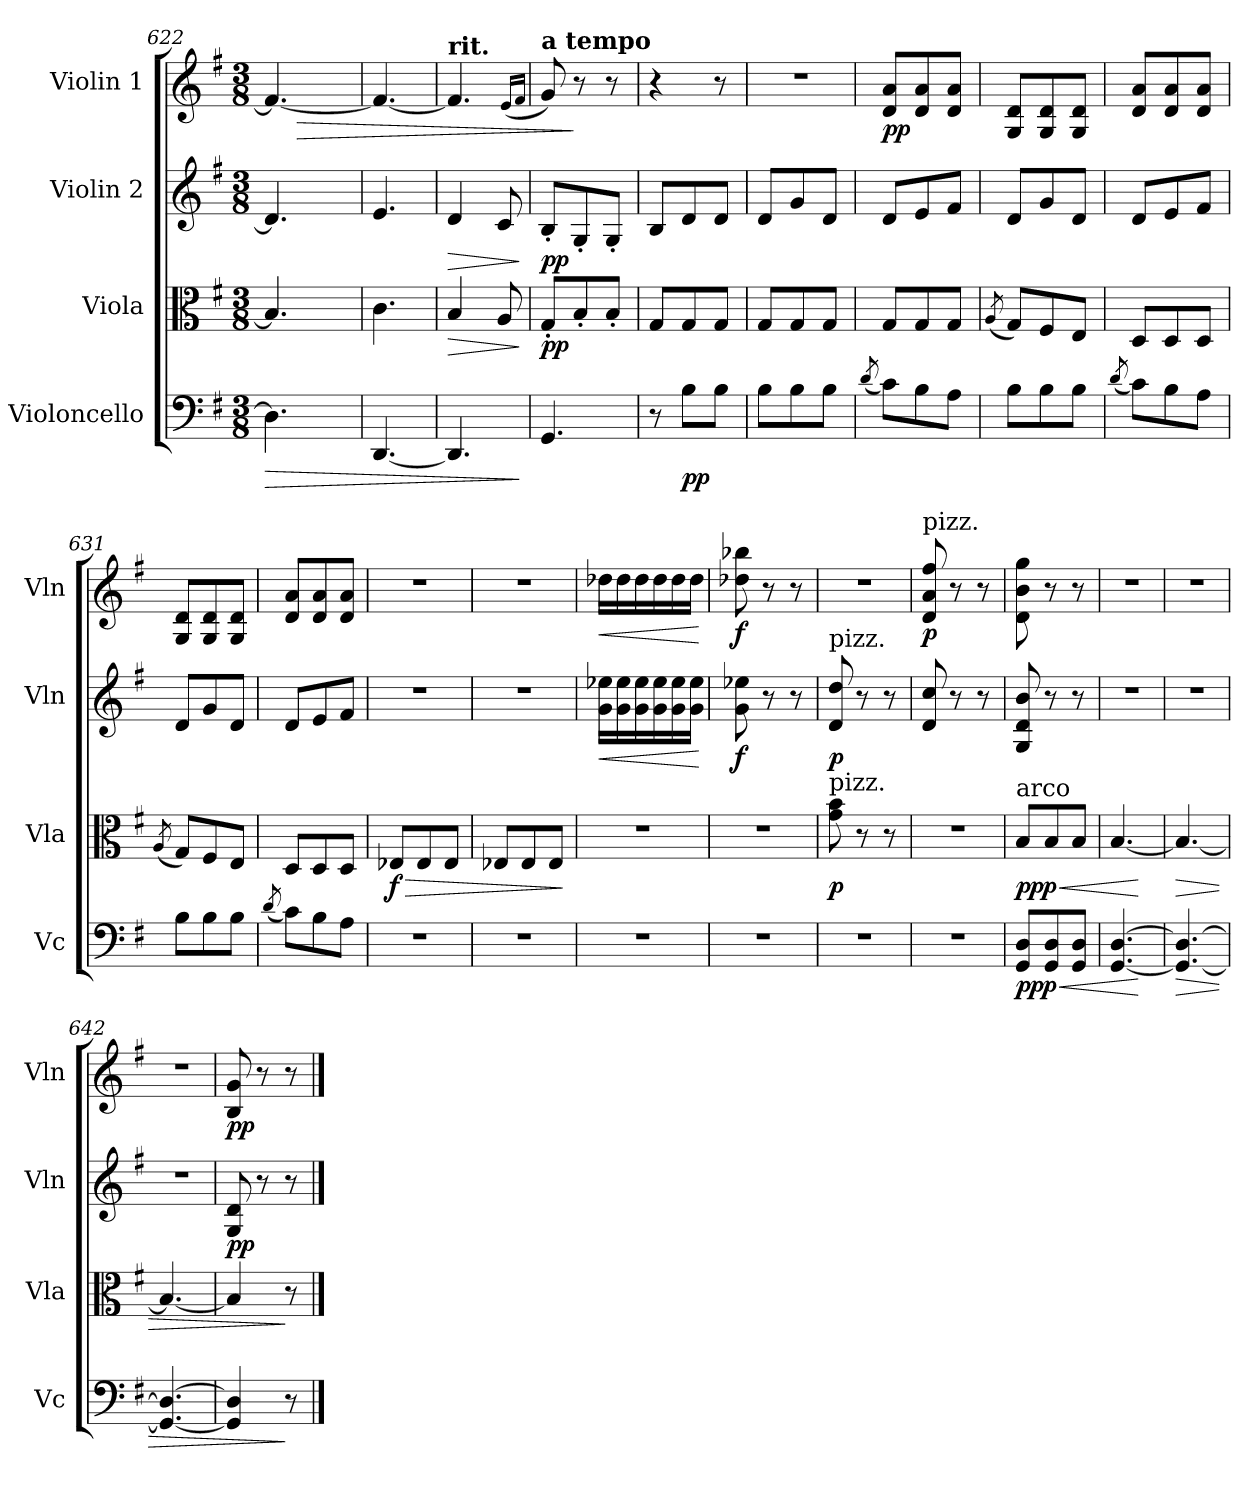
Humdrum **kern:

**kern	**dynam	**kern	**dynam	**kern	**dynam	**kern	**dynam
*part4	*part4	*part3	*part3	*part2	*part2	*part1	*part1
*staff4	*staff4	*staff3	*staff3	*staff2	*staff2	*staff1	*staff1
*I"Violoncello	*	*I"Viola	*	*I"Violin 2	*	*I"Violin 1	*
*I'Vc	*	*I'Vla	*	*I'Vln	*	*I'Vln	*
*clefF4	*	*clefC3	*	*clefG2	*	*clefG2	*
*k[f#]	*	*k[f#]	*	*k[f#]	*	*k[f#]	*
*M3/8	*	*M3/8	*	*M3/8	*	*M3/8	*
=622	=622	=622	=622	=622	=622	=622	=622
!	!LO:HP:b	!	!	!	!	!	!
*	*	*	*	*	*	*^	*
4.D\]	>	4.B/]	.	4.d/]	.	4.f#/_	8ryy	.
!	!	!	!	!	!	!	!	!LO:HP:b
.	.	.	.	.	.	.	8ryy	>
.	.	.	.	.	.	.	8ryy	.
=623	=623	=623	=623	=623	=623	=623	=623	=623
!	!	!	!	!	!	!LO:TX:a:B:t=rit.	!	!
*	*	*	*	*	*	*v	*v	*
[4.DD/	.	4.c\	.	4.e/	.	4.f#/_	.
=624	=624	=624	=624	=624	=624	=624	=624
!	!	!	!	!	!	!LO:TX:a:B:t=rit.	!
!	!	!	!LO:HP:b	!	!LO:HP:b	!	!
4.DD/]	.	4B/	>	4d/	>	4.f#/]	.
.	.	8A/	.	8c/	.	.	.
.	.	.	.	.	.	(<16qe/LL	.
.	.	.	.	.	.	16qf#/JJ	.
.	]	.	]	.	]	.	.
=625	=625	=625	=625	=625	=625	=625	=625
!!LO:REH:place=s1:a:B:fs=14:t=KK
!	!	!	!	!	!	!LO:TX:a:B:t=a tempo	!
!	!	!	!LO:DY:b	!	!LO:DY:b	!	!
4.GG/	.	8G'/L	pp	8B'/L	pp	8g/)	.
.	.	8B'/	.	8G'/	.	8r	]
.	.	8B'/J	.	8G'/J	.	8r	.
!!LO:LB:g=z
=626	=626	=626	=626	=626	=626	=626	=626
8r	.	8G/L	.	8B/L	.	4r	.
!	!LO:DY:b	!	!	!	!	!	!
8B\L	pp	8G/	.	8d/	.	.	.
8B\J	.	8G/J	.	8d/J	.	8r	.
=627	=627	=627	=627	=627	=627	=627	=627
8B\L	.	8G/L	.	8d/L	.	4.r	.
8B\	.	8G/	.	8g/	.	.	.
8B\J	.	8G/J	.	8d/J	.	.	.
=628	=628	=628	=628	=628	=628	=628	=628
(<8qd/	.	.	.	.	.	.	.
!	!	!	!	!	!	!	!LO:DY:b
8c\L)	.	8G/L	.	8d/L	.	8d/ 8a/L	pp
8B\	.	8G/	.	8e/	.	8d/ 8a/	.
8A\J	.	8G/J	.	8f#/J	.	8d/ 8a/J	.
=629	=629	=629	=629	=629	=629	=629	=629
.	.	(<8qA/	.	.	.	.	.
8B\L	.	8G/L)	.	8d/L	.	8G/ 8d/L	.
8B\	.	8F#/	.	8g/	.	8G/ 8d/	.
8B\J	.	8E/J	.	8d/J	.	8G/ 8d/J	.
=630	=630	=630	=630	=630	=630	=630	=630
(<8qd/	.	.	.	.	.	.	.
8c\L)	.	8D/L	.	8d/L	.	8d/ 8a/L	.
8B\	.	8D/	.	8e/	.	8d/ 8a/	.
8A\J	.	8D/J	.	8f#/J	.	8d/ 8a/J	.
=631	=631	=631	=631	=631	=631	=631	=631
.	.	(<8qA/	.	.	.	.	.
8B\L	.	8G/L)	.	8d/L	.	8G/ 8d/L	.
8B\	.	8F#/	.	8g/	.	8G/ 8d/	.
8B\J	.	8E/J	.	8d/J	.	8G/ 8d/J	.
=632	=632	=632	=632	=632	=632	=632	=632
(<8qd/	.	.	.	.	.	.	.
8c\L)	.	8D/L	.	8d/L	.	8d/ 8a/L	.
8B\	.	8D/	.	8e/	.	8d/ 8a/	.
8A\J	.	8D/J	.	8f#/J	.	8d/ 8a/J	.
=633	=633	=633	=633	=633	=633	=633	=633
!	!	!	!LO:HP:b	!	!	!	!
!	!	!	!LO:DY:n=1:b	!	!	!	!
4.r	.	8E-X/L	> f	4.r	.	4.r	.
.	.	8E-/	.	.	.	.	.
.	.	8E-/J	.	.	.	.	.
=634	=634	=634	=634	=634	=634	=634	=634
4.r	.	8E-X/L	.	4.r	.	4.r	.
.	.	8E-/	.	.	.	.	.
.	.	8E-/J	.	.	.	.	.
.	.	.	]	.	.	.	.
!!LO:LB:g=z
=635	=635	=635	=635	=635	=635	=635	=635
!	!	!	!	!	!LO:HP:b	!	!LO:HP:b
4.r	.	4.r	.	16g\ 16ee-X\LL	<	16dd-X\LL	<
.	.	.	.	16g\ 16ee-\	.	16dd-\	.
.	.	.	.	16g\ 16ee-\	.	16dd-\	.
.	.	.	.	16g\ 16ee-\	.	16dd-\	.
.	.	.	.	16g\ 16ee-\	.	16dd-\	.
.	.	.	.	16g\ 16ee-\JJ	.	16dd-\JJ	.
.	.	.	.	.	[	.	[
=636	=636	=636	=636	=636	=636	=636	=636
!	!	!	!	!	!LO:DY:b	!	!LO:DY:b
4.r	.	4.r	.	8g\ 8ee-X\	f	8dd-X\ 8bb-X\	f
.	.	.	.	8r	.	8r	.
.	.	.	.	8r	.	8r	.
=637	=637	=637	=637	=637	=637	=637	=637
!	!	!	!	!LO:TX:a:t=pizz.	!	!	!
!	!	!LO:TX:a:t=pizz.	!	!	!	!	!
!	!	!	!LO:DY:b	!	!LO:DY:b	!	!
4.r	.	8g\ 8b\	p	8d/ 8dd/	p	4.r	.
.	.	8r	.	8r	.	.	.
.	.	8r	.	8r	.	.	.
=638	=638	=638	=638	=638	=638	=638	=638
!	!	!	!	!	!	!LO:TX:a:t=pizz.	!
!	!	!	!	!	!	!	!LO:DY:b
4.r	.	4.r	.	8d/ 8cc/	.	8d/ 8a/ 8ff#/	p
.	.	.	.	8r	.	8r	.
.	.	.	.	8r	.	8r	.
=639	=639	=639	=639	=639	=639	=639	=639
!	!	!LO:TX:a:t=arco	!	!	!	!	!
!	!LO:HP:b	!	!LO:HP:b	!	!	!	!
!	!LO:DY:n=1:b	!	!LO:DY:n=1:b	!	!	!	!
8GG/ 8D/L	< ppp	8B/L	< ppp	8G/ 8d/ 8b/	.	8d\ 8b\ 8gg\	.
8GG/ 8D/	.	8B/	.	8r	.	8r	.
8GG/ 8D/J	.	8B/J	.	8r	.	8r	.
=640	=640	=640	=640	=640	=640	=640	=640
[4.GG/ [4.D/	.	[4.B/	.	4.r	.	4.r	.
.	[	.	[	.	.	.	.
=641	=641	=641	=641	=641	=641	=641	=641
!	!LO:HP:b	!	!LO:HP:b	!	!	!	!
4.GG/_ 4.D/_	>	4.B/_	>	4.r	.	4.r	.
=642	=642	=642	=642	=642	=642	=642	=642
4.GG/_ 4.D/_	.	4.B/_	.	4.r	.	4.r	.
=643	=643	=643	=643	=643	=643	=643	=643
!	!	!	!	!	!LO:DY:b	!	!LO:DY:b
4GG/] 4D/]	.	4B/]	.	8G/ 8d/	pp	8B/ 8g/	pp
.	.	.	.	8r	.	8r	.
8r	]	8r	]	8r	.	8r	.
==	==	==	==	==	==	==	==
*-	*-	*-	*-	*-	*-	*-	*-
